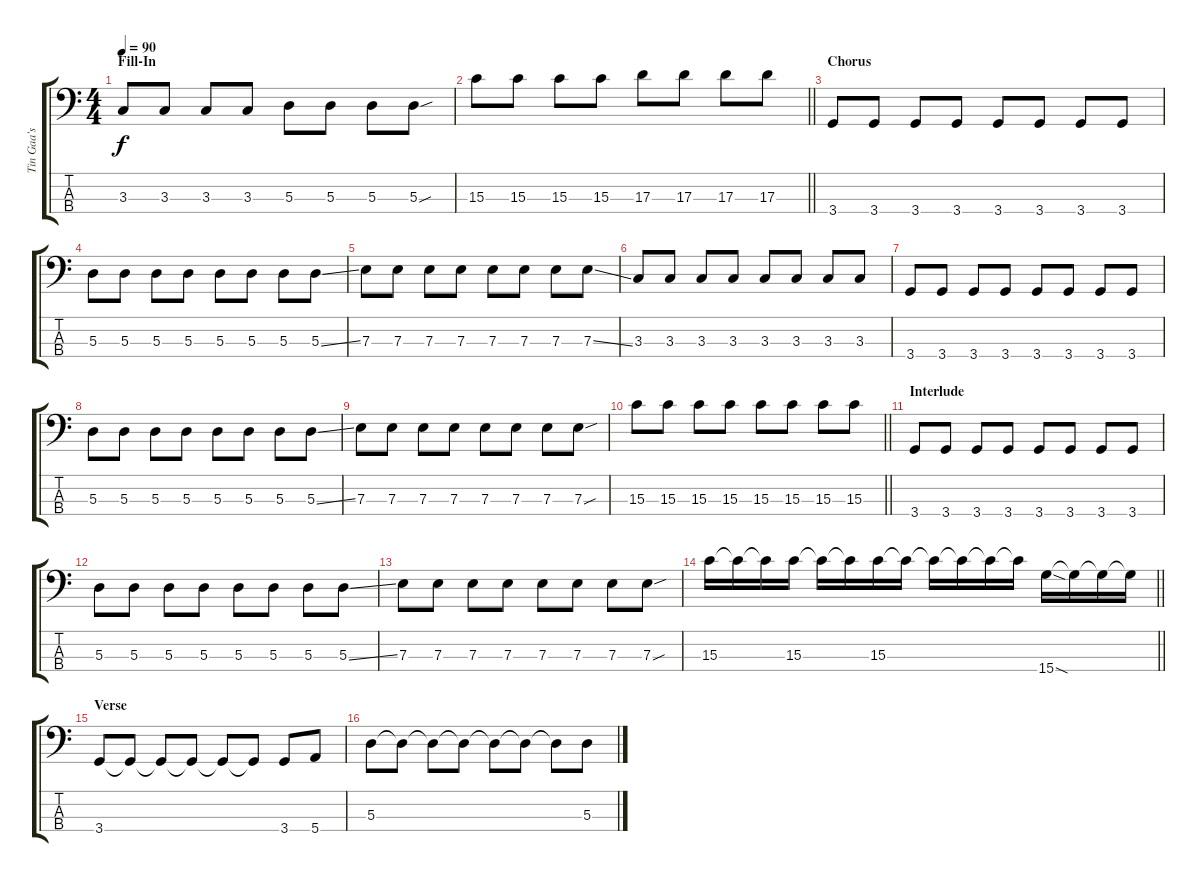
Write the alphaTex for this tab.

\track ("Tin Gaa's Bass" "Tin Gaa's ") {instrument electricbassfinger}
\staff {score tabs}
\tuning (G2 D2 A1 E1) {hide}
\ts (4 4)
\section ("" "Fill-In")
\tempo 90
\clef f4
\ks c
3.3.8{dy f} 3.3.8 3.3.8 3.3.8 5.3.8 5.3.8 5.3.8 5.3{sou}.8 |
\barLineRight lightlight
15.3.8 15.3.8 15.3.8 15.3.8 17.3.8 17.3.8 17.3.8 17.3.8 |
\section ("" "Chorus")
3.4.8 3.4.8 3.4.8 3.4.8 3.4.8 3.4.8 3.4.8 3.4.8 |
5.3.8 5.3.8 5.3.8 5.3.8 5.3.8 5.3.8 5.3.8 5.3{ss}.8 |
7.3.8 7.3.8 7.3.8 7.3.8 7.3.8 7.3.8 7.3.8 7.3{ss}.8 |
3.3.8 3.3.8 3.3.8 3.3.8 3.3.8 3.3.8 3.3.8 3.3.8 |
3.4.8 3.4.8 3.4.8 3.4.8 3.4.8 3.4.8 3.4.8 3.4.8 |
5.3.8 5.3.8 5.3.8 5.3.8 5.3.8 5.3.8 5.3.8 5.3{ss}.8 |
7.3.8 7.3.8 7.3.8 7.3.8 7.3.8 7.3.8 7.3.8 7.3{sou}.8 |
\barLineRight lightlight
15.3.8 15.3.8 15.3.8 15.3.8 15.3.8 15.3.8 15.3.8 15.3.8 |
\section ("" "Interlude")
3.4.8 3.4.8 3.4.8 3.4.8 3.4.8 3.4.8 3.4.8 3.4.8 |
5.3.8 5.3.8 5.3.8 5.3.8 5.3.8 5.3.8 5.3.8 5.3{ss}.8 |
7.3.8 7.3.8 7.3.8 7.3.8 7.3.8 7.3.8 7.3.8 7.3{sou}.8 |
\barLineRight lightlight
15.3.16 15.3{t}.16 15.3{t}.16 15.3.16 15.3{t}.16 15.3{t}.16 15.3.16 15.3{t}.16 15.3{t}.16 15.3{t}.16 15.3{t}.16 15.3{t}.16 15.4{sod}.16 15.4{t}.16 15.4{t}.16 15.4{t}.16 |
\section ("" "Verse")
3.4.8 3.4{t}.8 3.4{t}.8 3.4{t}.8 3.4{t}.8 3.4{t}.8 3.4.8 5.4.8 |
5.3.8 5.3{t}.8 5.3{t}.8 5.3{t}.8 5.3{t}.8 5.3{t}.8 5.3{t}.8 5.3{ss}.8
